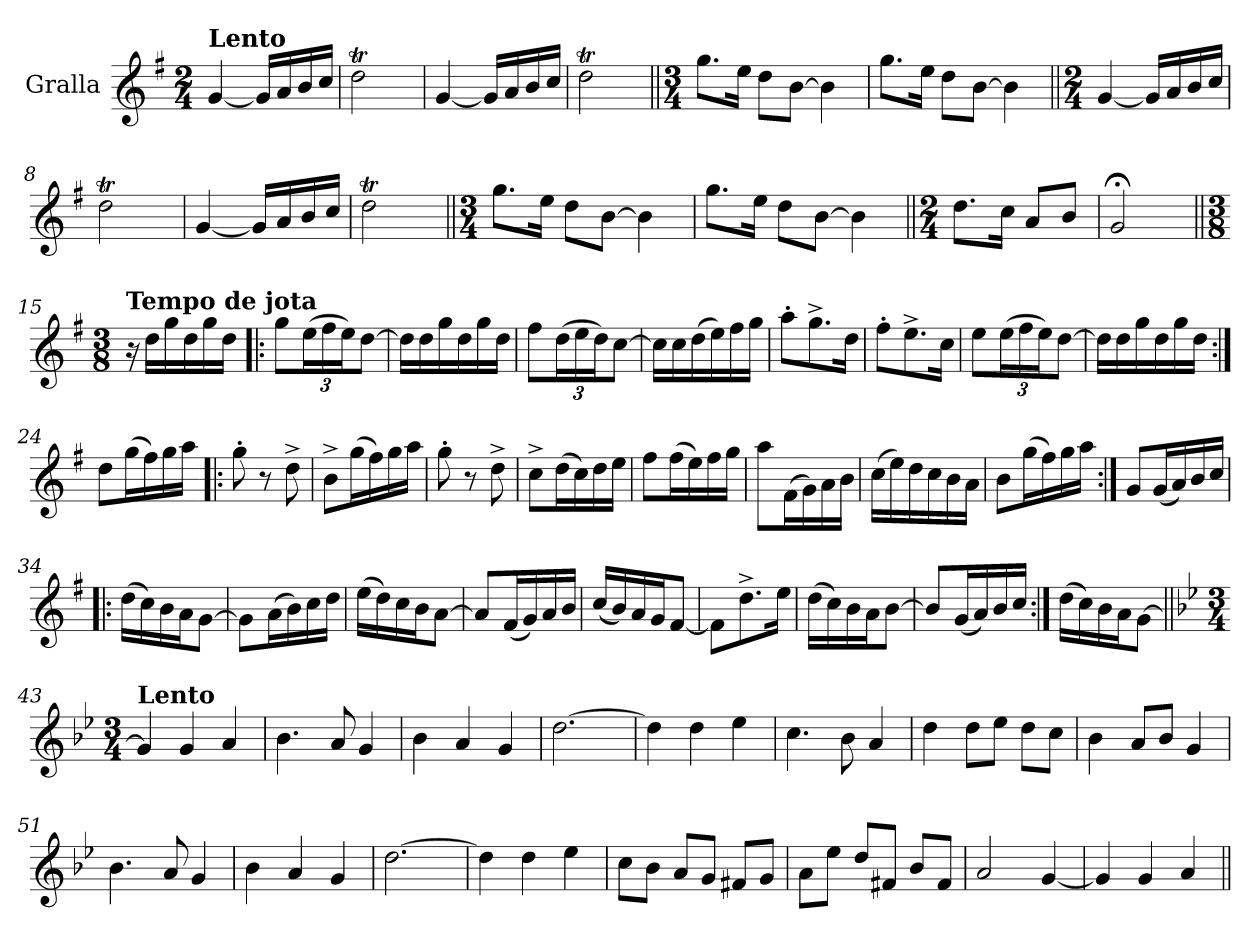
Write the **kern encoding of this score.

**kern
*part1
*staff1
*I"Gralla
*clefG2
*k[f#]
*G:
*M2/4
*MM120
=1
!LO:TX:a:B:t=Lento
[4g/
16g/LL]
16a/
16b/
16cc/JJ
=2
2ddT\
=3
[4g/
16g/LL]
16a/
16b/
16cc/JJ
=4
2ddT\
=5||
*M3/4
8.gg\L
16ee\Jk
8dd\L
[8b\J
4b\]
=6
8.gg\L
16ee\Jk
8dd\L
[8b\J
4b\]
=7||
*M2/4
[4g/
16g/LL]
16a/
16b/
16cc/JJ
!!LO:LB:g=z
=8
2ddT\
=9
[4g/
16g/LL]
16a/
16b/
16cc/JJ
=10
2ddT\
=11||
*M3/4
8.gg\L
16ee\Jk
8dd\L
[8b\J
4b\]
=12
8.gg\L
16ee\Jk
8dd\L
[8b\J
4b\]
=13||
*M2/4
8.dd\L
16cc\Jk
8a/L
8b/J
=14
2g;</
=15||
*M3/8
!LO:TX:a:B:t=Tempo de jota
16r
16dd\LL
16gg\
16dd\
16gg\
16dd\JJ
!!LO:LB:g=z
=16!|:
8gg\L
*Xbrackettup
(>24ee\L
24ff#\
24ee\J)
[8dd\J
=17
16dd\LL]
16dd\
16gg\
16dd\
16gg\
16dd\JJ
=18
8ff#\L
(>24dd\L
24ee\
24dd\J)
[8cc\J
=19
16cc\LL]
16cc\
(>16dd\
16ee\)
16ff#\
16gg\JJ
=20
8aa'\L
8.gg^\
16dd\Jk
=21
8ff#'\L
8.ee^\
16cc\Jk
=22
8ee\L
(>24ee\L
24ff#\
24ee\J)
[8dd\J
=23
16dd\LL]
16dd\
16gg\
16dd\
16gg\
16dd\JJ
!!LO:LB:g=z
=24:|!
8dd\L
(>16gg\L
16ff#\)
16gg\
16aa\JJ
=25!|:
8gg'\
8r
8dd^\
=26
8b^\L
(>16gg\L
16ff#\)
16gg\
16aa\JJ
=27
8gg'\
8r
8dd^\
=28
8cc^\L
(>16dd\L
16cc\)
16dd\
16ee\JJ
=29
8ff#\L
(>16ff#\L
16ee\)
16ff#\
16gg\JJ
=30
8aa\L
(>16f#\L
16g\)
16a\
16b\JJ
=31
(>16cc\LL
16ee\)
16dd\
16cc\
16b\
16a\JJ
=32
8b\L
(>16gg\L
16ff#\)
16gg\
16aa\JJ
!!LO:LB:g=z
=33:|!
8g/L
(<16g/L
16a/)
16b/
16cc/JJ
=34!|:
(>16dd\LL
16cc\)
16b\
16a\J
[8g\J
=35
8g\L]
(>16a\L
16b\)
16cc\
16dd\JJ
=36
(>16ee\LL
16dd\)
16cc\
16b\J
[8a\J
=37
8a/L]
(<16f#/L
16g/)
16a/
16b/JJ
=38
(<16cc/LL
16b/)
16a/
16g/J
[8f#/J
=39
8f#\L]
8.dd^\
16ee\Jk
=40
(>16dd\LL
16cc\)
16b\
16a\J
[8b\J
=41
8b/L]
(<16g/L
16a/)
16b/
16cc/JJ
!!LO:LB:g=z
=42:|!
(>16dd\LL
16cc\)
16b\
16a\J
[8g\J
=43||
*k[b-e-]
*g:
*M3/4
!LO:TX:a:B:t=Lento
4g/]
4g/
4a/
=44
4.b-\
8a/
4g/
=45
4b-\
4a/
4g/
=46
[2.dd\
=47
4dd\]
4dd\
4ee-\
=48
4.cc\
8b-\
4a/
=49
4dd\
8dd\L
8ee-\J
8dd\L
8cc\J
=50
4b-\
8a/L
8b-/J
4g/
!!LO:LB:g=z
=51
4.b-\
8a/
4g/
=52
4b-\
4a/
4g/
=53
[2.dd\
=54
4dd\]
4dd\
4ee-\
=55
8cc\L
8b-\J
8a/L
8g/J
8f#X/L
8g/J
=56
8a\L
8ee-\J
8dd/L
8f#X/J
8b-/L
8f#/J
=57
2a/
[4g/
=58
4g/]
4g/
4a/
=||
*-
